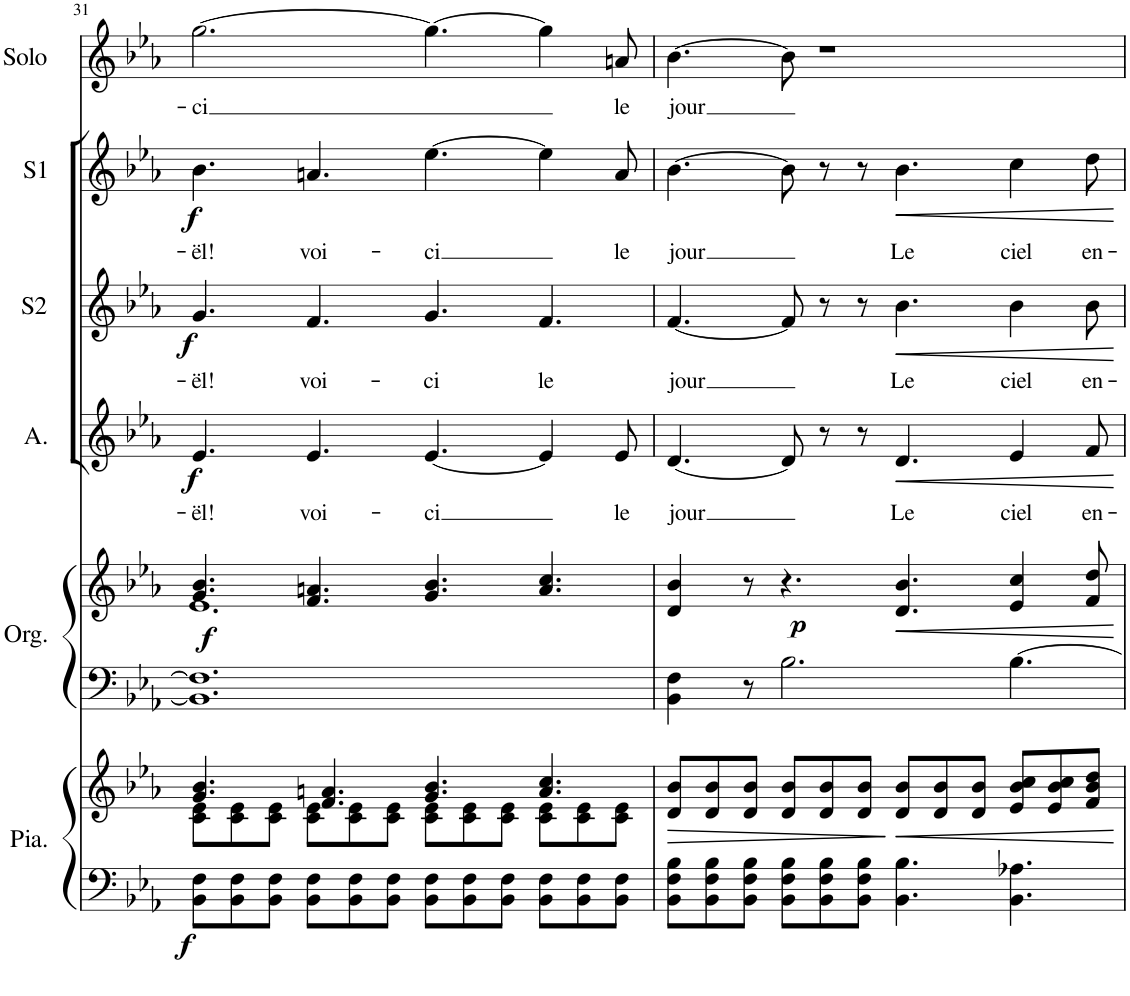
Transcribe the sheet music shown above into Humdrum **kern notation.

**kern	**kern	**dynam	**kern	**kern	**dynam	**kern	**text	**dynam	**kern	**text	**dynam	**kern	**text	**dynam	**kern	**text
*part6	*part6	*part6	*part5	*part5	*part5	*part4	*part4	*part4	*part3	*part3	*part3	*part2	*part2	*part2	*part1	*part1
*staff8	*staff7	*staff7/8	*staff6	*staff5	*staff5/6	*staff4	*staff4	*staff4	*staff3	*staff3	*staff3	*staff2	*staff2	*staff2	*staff1	*staff1
*I"Piano	*	*	*I"Orgue	*	*	*I"Alto	*	*	*I"S2	*	*	*I"S1	*	*	*I"Solo	*
*I'Pia.	*	*	*I'Org.	*	*	*I'A.	*	*	*I'S2	*	*	*I'S1	*	*	*I'Solo	*
!!LO:PB:g=z
*clefF4	*clefG2	*	*clefF4	*clefG2	*	*clefG2	*	*	*clefG2	*	*	*clefG2	*	*	*clefG2	*
*k[b-e-a-]	*k[b-e-a-]	*	*k[b-e-a-]	*k[b-e-a-]	*	*k[b-e-a-]	*	*	*k[b-e-a-]	*	*	*k[b-e-a-]	*	*	*k[b-e-a-]	*
*M12/8	*M12/8	*	*M12/8	*M12/8	*	*M12/8	*	*	*M12/8	*	*	*M12/8	*	*	*M12/8	*
=31	=31	=31	=31	=31	=31	=31	=31	=31	=31	=31	=31	=31	=31	=31	=31	=31
*	*^	*	*	*^	*	*	*	*	*	*	*	*	*	*	*	*
!	!	!	!LO:DY:b=2	!	!	!	!LO:DY:b	!	!LO:LY:b	!LO:DY:b	!	!LO:LY:b	!LO:DY:b	!	!LO:LY:b	!LO:DY:b	!	!LO:LY:b
8BB-\ 8F\L	4.g/ 4.b-/	8c\ 8e-\L	f	1.BB-] 1.F]	4.g/ 4.b-/	1.e-	f	4.e-/	-ël!	f	4.g/	-ël!	f	4.b-\	-ël!	f	[2.gg\	-ci
8BB-\ 8F\	.	8c\ 8e-\	.	.	.	.	.	.	.	.	.	.	.	.	.	.	.	.
8BB-\ 8F\J	.	8c\ 8e-\J	.	.	.	.	.	.	.	.	.	.	.	.	.	.	.	.
!	!	!	!	!	!	!	!	!	!LO:LY:b	!	!	!LO:LY:b	!	!	!LO:LY:b	!	!	!
8BB-\ 8F\L	4.f/ 4.an/	8c\ 8e-\L	.	.	4.f/ 4.an/	.	.	4.e-/	voi-	.	4.f/	voi-	.	4.an/	voi-	.	.	.
8BB-\ 8F\	.	8c\ 8e-\	.	.	.	.	.	.	.	.	.	.	.	.	.	.	.	.
8BB-\ 8F\J	.	8c\ 8e-\J	.	.	.	.	.	.	.	.	.	.	.	.	.	.	.	.
!	!	!	!	!	!	!	!	!	!LO:LY:b	!	!	!LO:LY:b	!	!	!LO:LY:b	!	!	!
8BB-\ 8F\L	4.g/ 4.b-/	8c\ 8e-\L	.	.	4.g/ 4.b-/	.	.	[4.e-/	-ci	.	4.g/	-ci	.	[4.ee-\	-ci	.	4.gg\_	.
8BB-\ 8F\	.	8c\ 8e-\	.	.	.	.	.	.	.	.	.	.	.	.	.	.	.	.
8BB-\ 8F\J	.	8c\ 8e-\J	.	.	.	.	.	.	.	.	.	.	.	.	.	.	.	.
!	!	!	!	!	!	!	!	!	!	!	!	!LO:LY:b	!	!	!	!	!	!
8BB-\ 8F\L	4.a/ 4.cc/	8c\ 8e-\L	.	.	4.a/ 4.cc/	.	.	4e-/]	.	.	4.f/	le	.	4ee-\]	.	.	4gg\]	.
8BB-\ 8F\	.	8c\ 8e-\	.	.	.	.	.	.	.	.	.	.	.	.	.	.	.	.
!	!	!	!	!	!	!	!	!	!LO:LY:b	!	!	!	!	!	!LO:LY:b	!	!	!LO:LY:b
8BB-\ 8F\J	.	8c\ 8e-\J	.	.	.	.	.	8e-/	le	.	.	.	.	8a/	le	.	8an/	le
*	*	*	*	*	*v	*v	*	*	*	*	*	*	*	*	*	*	*	*
=32	=32	=32	=32	=32	=32	=32	=32	=32	=32	=32	=32	=32	=32	=32	=32	=32	=32
!	!	!	!LO:HP:b	!	!	!	!	!LO:LY:b	!	!	!LO:LY:b	!	!	!LO:LY:b	!	!	!LO:LY:b
*	*v	*v	*	*	*	*	*	*	*	*	*	*	*	*	*	*	*
8BB-\ 8F\ 8B-\L	8d/ 8b-/L	>	4BB-\ 4F\	4d/ 4b-/	.	[4.d/	jour	.	[4.f/	jour	.	[4.b-\	jour	.	[4.b-\	jour
8BB-\ 8F\ 8B-\	8d/ 8b-/	.	.	.	.	.	.	.	.	.	.	.	.	.	.	.
8BB-\ 8F\ 8B-\J	8d/ 8b-/J	.	8r	8r	.	.	.	.	.	.	.	.	.	.	.	.
!	!	!	!	!	!LO:DY:b	!	!	!	!	!	!	!	!	!	!	!
8BB-\ 8F\ 8B-\L	8d/ 8b-/L	.	2.B-\	4.r	p	8d/]	.	.	8f/]	.	.	8b-\]	.	.	8b-\]	.
8BB-\ 8F\ 8B-\	8d/ 8b-/	.	.	.	.	8r	.	.	8r	.	.	8r	.	.	1r	.
8BB-\ 8F\ 8B-\J	8d/ 8b-/J	.	.	.	.	8r	.	.	8r	.	.	8r	.	.	.	.
!	!	!LO:HP:n=1:b	!	!	!LO:HP:b	!	!LO:LY:b	!LO:HP:b	!	!LO:LY:b	!LO:HP:b	!	!LO:LY:b	!LO:HP:b	!	!
4.BB-\ 4.B-\	8d/ 8b-/L	] <	.	4.d/ 4.b-/	<	4.d/	Le	<	4.b-\	Le	<	4.b-\	Le	<	.	.
.	8d/ 8b-/	.	.	.	.	.	.	.	.	.	.	.	.	.	.	.
.	8d/ 8b-/J	.	.	.	.	.	.	.	.	.	.	.	.	.	.	.
!	!	!	!	!	!	!	!LO:LY:b	!	!	!LO:LY:b	!	!	!LO:LY:b	!	!	!
4.BB-\ 4.A-X\	8e-/ 8b-/ 8cc/L	.	[4.B-\	4e-/ 4cc/	.	4e-/	ciel	.	4b-\	ciel	.	4cc\	ciel	.	.	.
.	8e-/ 8b-/ 8cc/	.	.	.	.	.	.	.	.	.	.	.	.	.	.	.
!	!	!	!	!	!	!	!LO:LY:b	!	!	!LO:LY:b	!	!	!LO:LY:b	!	!	!
.	8f/ 8b-/ 8dd/J	.	.	8f/ 8dd/	.	8f/	en-	.	8b-\	en-	.	8dd\	en-	.	.	.
.	.	[	.	.	[	.	.	[	.	.	[	.	.	[	.	.
=	=	=	=	=	=	=	=	=	=	=	=	=	=	=	=	=
*-	*-	*-	*-	*-	*-	*-	*-	*-	*-	*-	*-	*-	*-	*-	*-	*-
